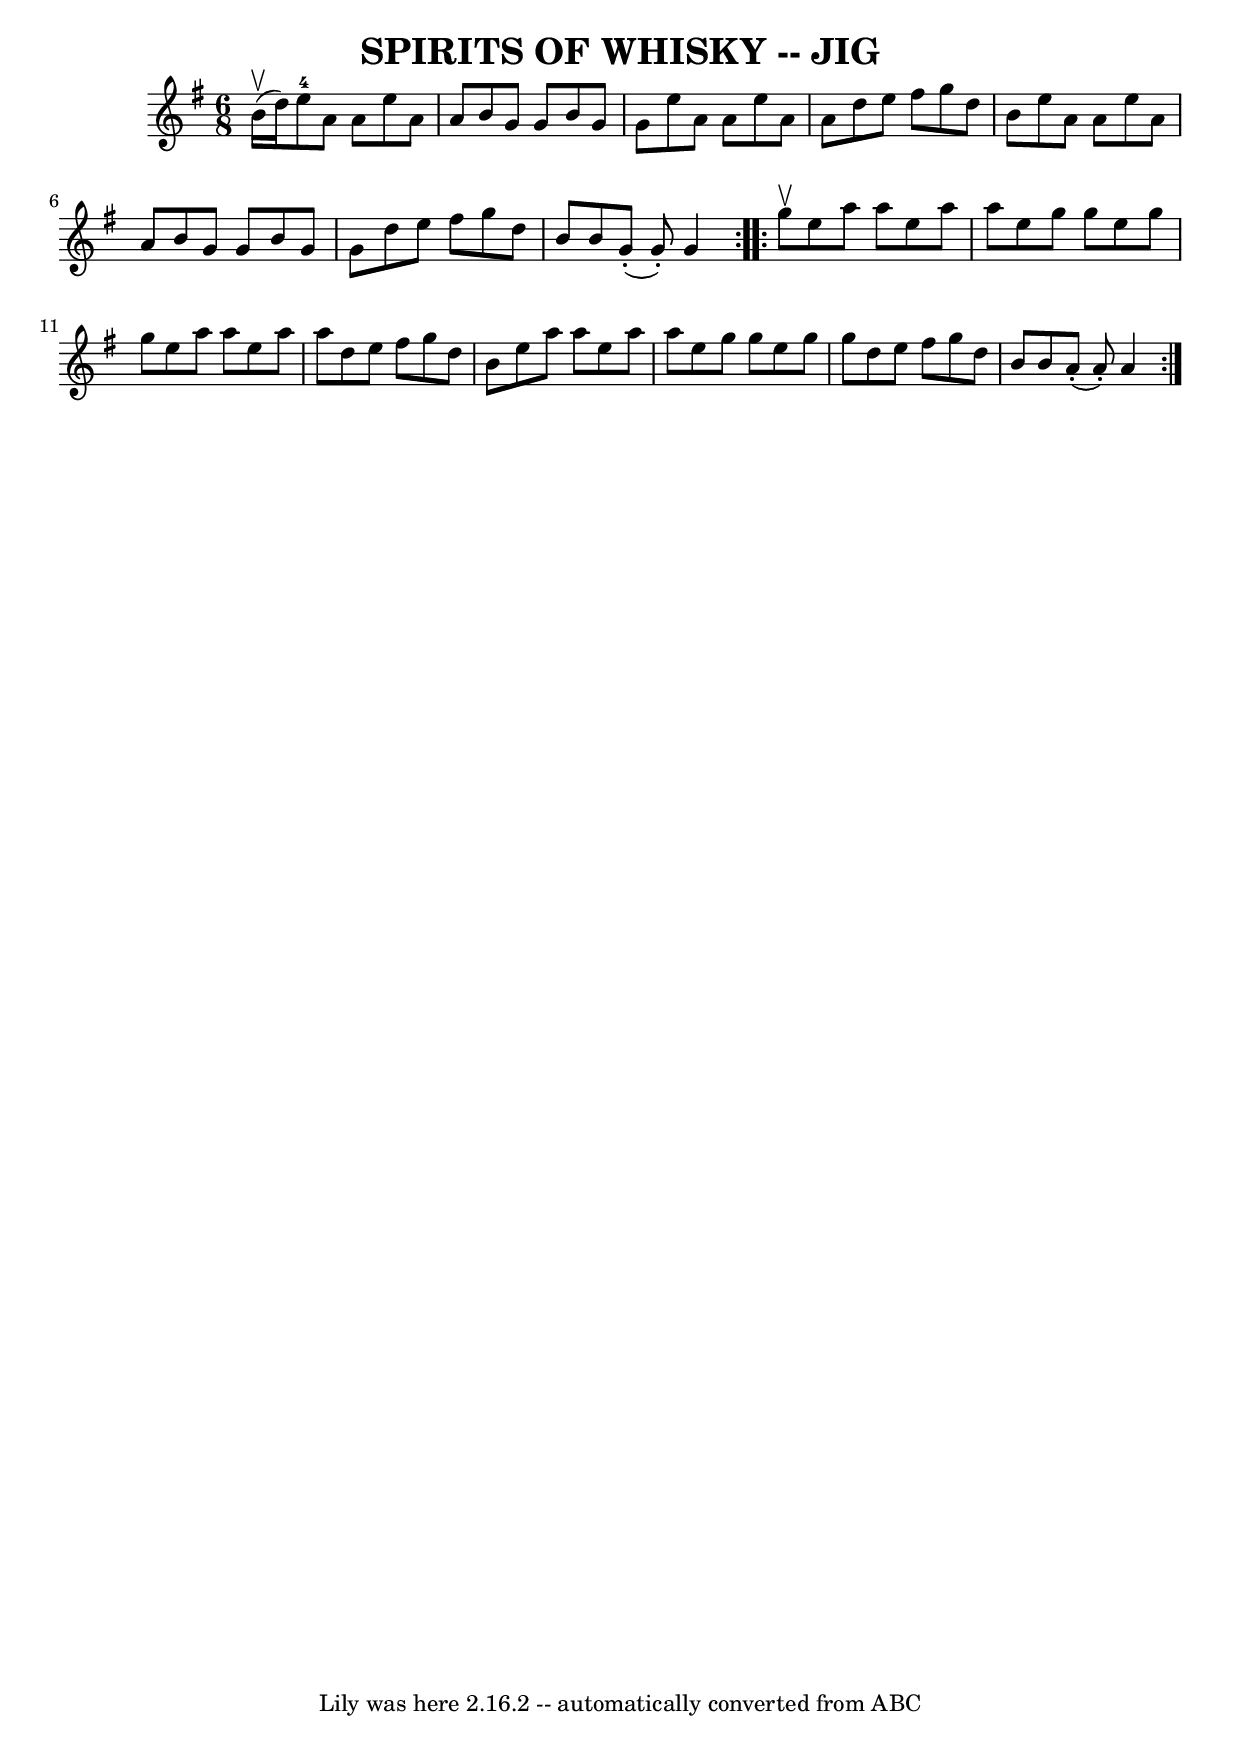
\version "2.7.40"
\include "Mammoth.ily"
\header {
	%% book = "Ryan's Mammoth Collection of Fiddle Tunes"
	crossRefNumber = "1"
	footnotes = ""
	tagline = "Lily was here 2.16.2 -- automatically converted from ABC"
	title = "SPIRITS OF WHISKY -- JIG"
}
voicedefault =  {


\repeat volta 2 {
\time 6/8 
\key a \dorian b'16 (^\upbow d''16)       |
 e''8 
-4 a'8 a'8 e''8 a'8 a'8    |
 b'8 g'8 g'8 b'8  
 g'8 g'8    |
 e''8 a'8 a'8 e''8 a'8 a'8    |
 
 d''8 e''8 fis''8 g''8 d''8 b'8    |
     |
 e''8 
 a'8 a'8 e''8 a'8 a'8    |
 b'8 g'8 g'8 b'8    
g'8 g'8    |
 d''8 e''8 fis''8 g''8 d''8 b'8    
|
 b'8 g'8 (-. g'8 -.) g'4    }     \repeat volta 2 { g''8 
^\upbow       |
 e''8 a''8 a''8 e''8 a''8 a''8    
|
 e''8 g''8 g''8 e''8 g''8 g''8    |
 e''8    
a''8 a''8 e''8 a''8 a''8    |
 d''8 e''8 fis''8    
g''8 d''8 b'8    |
     |
 e''8 a''8 a''8 e''8    
a''8 a''8    |
 e''8 g''8 g''8 e''8 g''8 g''8    
|
 d''8 e''8 fis''8 g''8 d''8 b'8    |
 b'8      
a'8 (-. a'8 -.) a'4    }   
}

\score{
    <<

	\context Staff="default"
	{
	    \voicedefault 
	}

    >>
	\layout {
	}
	\midi {}
}
